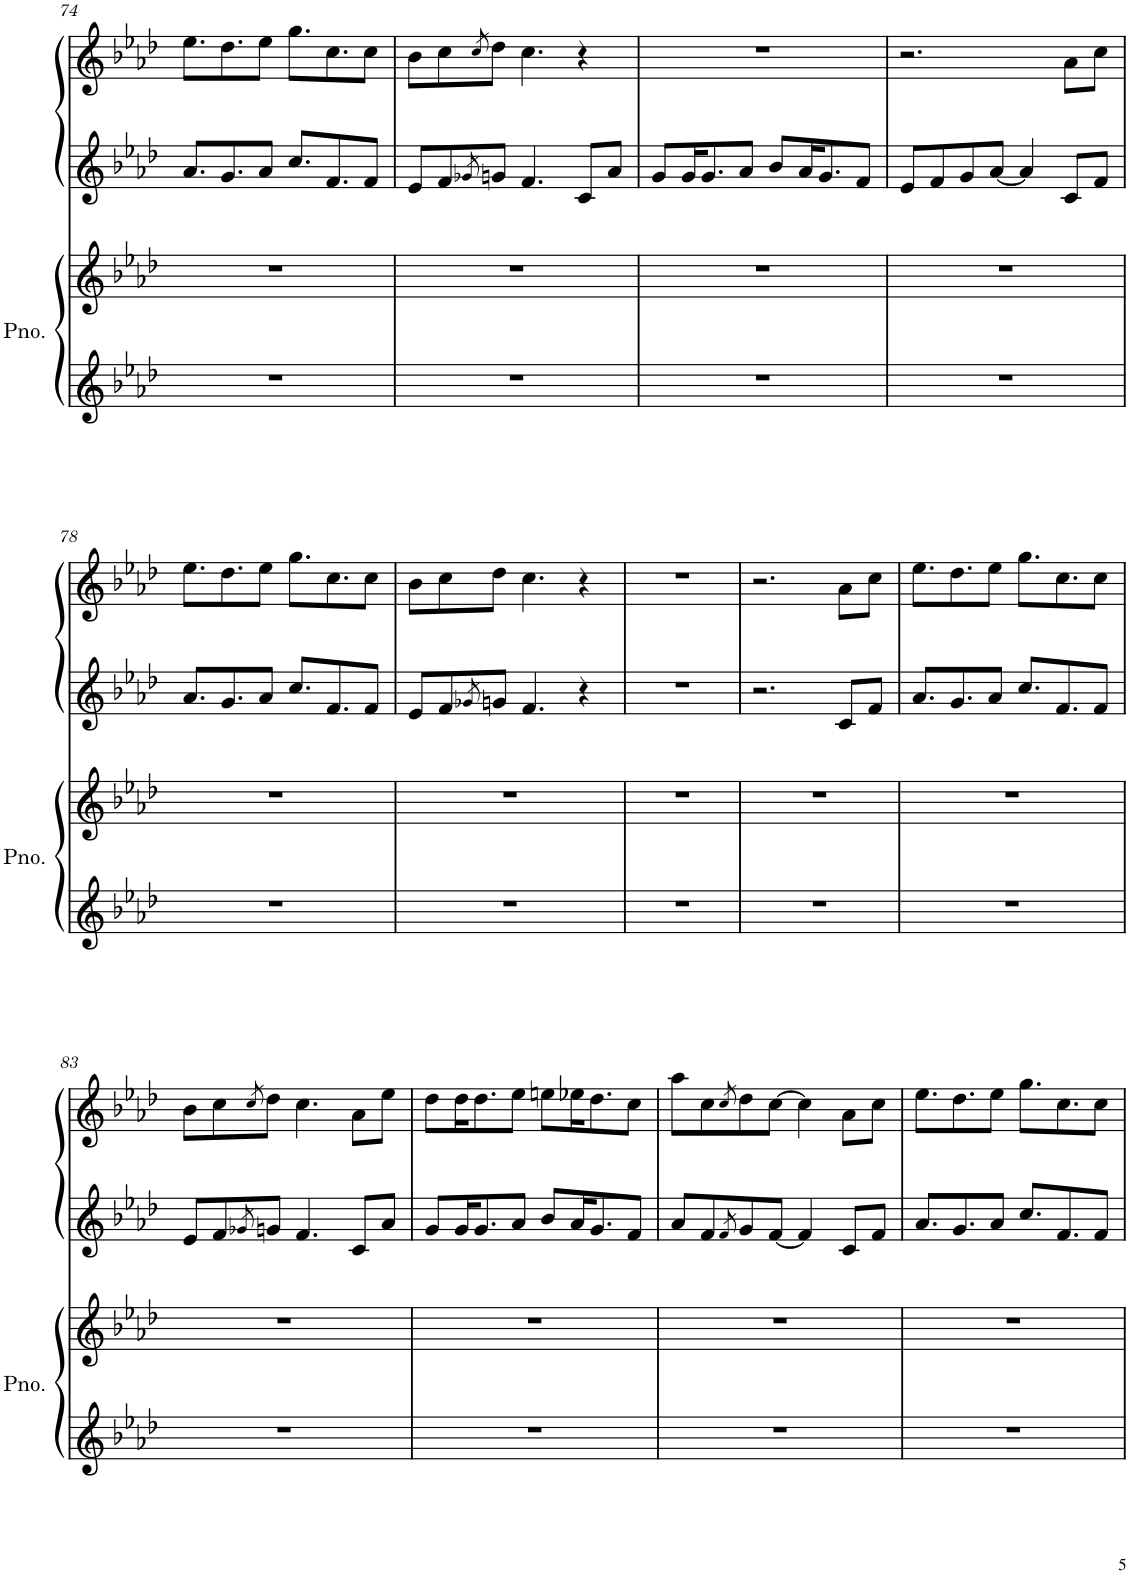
**kern	**kern	**kern	**kern
*part2	*part2	*part1	*part1
*staff4	*staff3	*staff2	*staff1
*I"钢琴	*	*I"Piano	*
*	*	*I'Pno	*
!!LO:PB:g=z
*clefG2	*clefG2	*clefG2	*clefG2
*k[b-e-a-d-]	*k[b-e-a-d-]	*k[b-e-a-d-]	*k[b-e-a-d-]
*M4/4	*M4/4	*M4/4	*M4/4
=74	=74	=74	=74
1r	1r	8.a-/L	8.ee-\L
.	.	8.g/	8.dd-\
.	.	8a-/J	8ee-\J
.	.	8.cc/L	8.gg\L
.	.	8.f/	8.cc\
.	.	8f/J	8cc\J
=75	=75	=75	=75
1r	1r	8e-/L	8b-\L
.	.	8f/	8cc\
.	.	8qg-X/	8qcc/
.	.	8gn/J	8dd-\J
.	.	4.f/	4.cc\
.	.	8c/L	4r
.	.	8a-/J	.
=76	=76	=76	=76
1r	1r	8g/L	1r
.	.	16g/K	.
.	.	8.g/	.
.	.	8a-/J	.
.	.	8b-/L	.
.	.	16a-/K	.
.	.	8.g/	.
.	.	8f/J	.
=77	=77	=77	=77
1r	1r	8e-/L	2.r
.	.	8f/	.
.	.	8g/	.
.	.	[8a-/J	.
.	.	4a-/]	.
.	.	8c/L	8a-\L
.	.	8f/J	8cc\J
!!LO:LB:g=z
=78	=78	=78	=78
1r	1r	8.a-/L	8.ee-\L
.	.	8.g/	8.dd-\
.	.	8a-/J	8ee-\J
.	.	8.cc/L	8.gg\L
.	.	8.f/	8.cc\
.	.	8f/J	8cc\J
=79	=79	=79	=79
1r	1r	8e-/L	8b-\L
.	.	8f/	8cc\
.	.	8qg-X/	.
.	.	8gn/J	8dd-\J
.	.	4.f/	4.cc\
.	.	4r	4r
=80	=80	=80	=80
1r	1r	1r	1r
=81	=81	=81	=81
1r	1r	2.r	2.r
.	.	8c/L	8a-\L
.	.	8f/J	8cc\J
=82	=82	=82	=82
1r	1r	8.a-/L	8.ee-\L
.	.	8.g/	8.dd-\
.	.	8a-/J	8ee-\J
.	.	8.cc/L	8.gg\L
.	.	8.f/	8.cc\
.	.	8f/J	8cc\J
!!LO:LB:g=z
=83	=83	=83	=83
1r	1r	8e-/L	8b-\L
.	.	8f/	8cc\
.	.	8qg-X/	8qcc/
.	.	8gn/J	8dd-\J
.	.	4.f/	4.cc\
.	.	8c/L	8a-\L
.	.	8a-/J	8ee-\J
=84	=84	=84	=84
1r	1r	8g/L	8dd-\L
.	.	16g/K	16dd-\K
.	.	8.g/	8.dd-\
.	.	8a-/J	8ee-\J
.	.	8b-/L	8een\L
.	.	16a-/K	16ee-X\K
.	.	8.g/	8.dd-\
.	.	8f/J	8cc\J
=85	=85	=85	=85
1r	1r	8a-/L	8aa-\L
.	.	8f/	8cc\
.	.	8qf/	8qcc/
.	.	8g/	8dd-\
.	.	[8f/J	[8cc\J
.	.	4f/]	4cc\]
.	.	8c/L	8a-\L
.	.	8f/J	8cc\J
=86	=86	=86	=86
1r	1r	8.a-/L	8.ee-\L
.	.	8.g/	8.dd-\
.	.	8a-/J	8ee-\J
.	.	8.cc/L	8.gg\L
.	.	8.f/	8.cc\
.	.	8f/J	8cc\J
=	=	=	=
*-	*-	*-	*-
